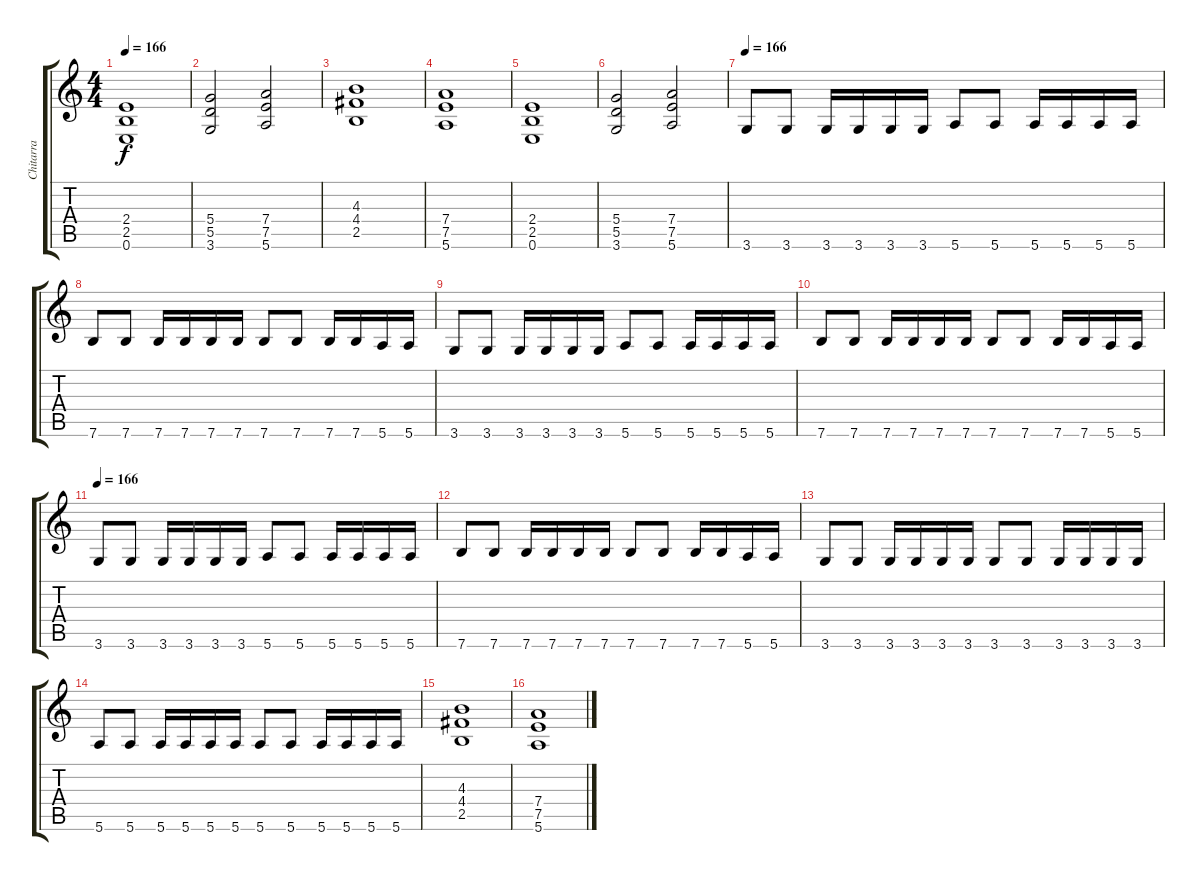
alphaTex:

\track ("Chitarra" "Chitarra") {instrument distortionguitar}
\staff {score tabs}
\tuning (E4 B3 G3 D3 A2 E2) {hide}
\ts (4 4)
\tempo 166
\clef g2
\ks c
(2.4 2.5 0.6).1{dy f} |
(5.4 5.5 3.6).2 (7.4 7.5 5.6).2 |
(4.3 4.4 2.5).1 |
(7.4 7.5 5.6).1 |
(2.4 2.5 0.6).1 |
(5.4 5.5 3.6).2 (7.4 7.5 5.6).2 |
\tempo 166
3.6.8 3.6.8 3.6.16 3.6.16 3.6.16 3.6.16 5.6.8 5.6.8 5.6.16 5.6.16 5.6.16 5.6.16 |
7.6.8 7.6.8 7.6.16 7.6.16 7.6.16 7.6.16 7.6.8 7.6.8 7.6.16 7.6.16 5.6.16 5.6.16 |
3.6.8 3.6.8 3.6.16 3.6.16 3.6.16 3.6.16 5.6.8 5.6.8 5.6.16 5.6.16 5.6.16 5.6.16 |
7.6.8 7.6.8 7.6.16 7.6.16 7.6.16 7.6.16 7.6.8 7.6.8 7.6.16 7.6.16 5.6.16 5.6.16 |
\tempo 166
3.6.8 3.6.8 3.6.16 3.6.16 3.6.16 3.6.16 5.6.8 5.6.8 5.6.16 5.6.16 5.6.16 5.6.16 |
7.6.8 7.6.8 7.6.16 7.6.16 7.6.16 7.6.16 7.6.8 7.6.8 7.6.16 7.6.16 5.6.16 5.6.16 |
3.6.8 3.6.8 3.6.16 3.6.16 3.6.16 3.6.16 3.6.8 3.6.8 3.6.16 3.6.16 3.6.16 3.6.16 |
5.6.8 5.6.8 5.6.16 5.6.16 5.6.16 5.6.16 5.6.8 5.6.8 5.6.16 5.6.16 5.6.16 5.6.16 |
(4.3 4.4 2.5).1 |
(7.4 7.5 5.6).1
